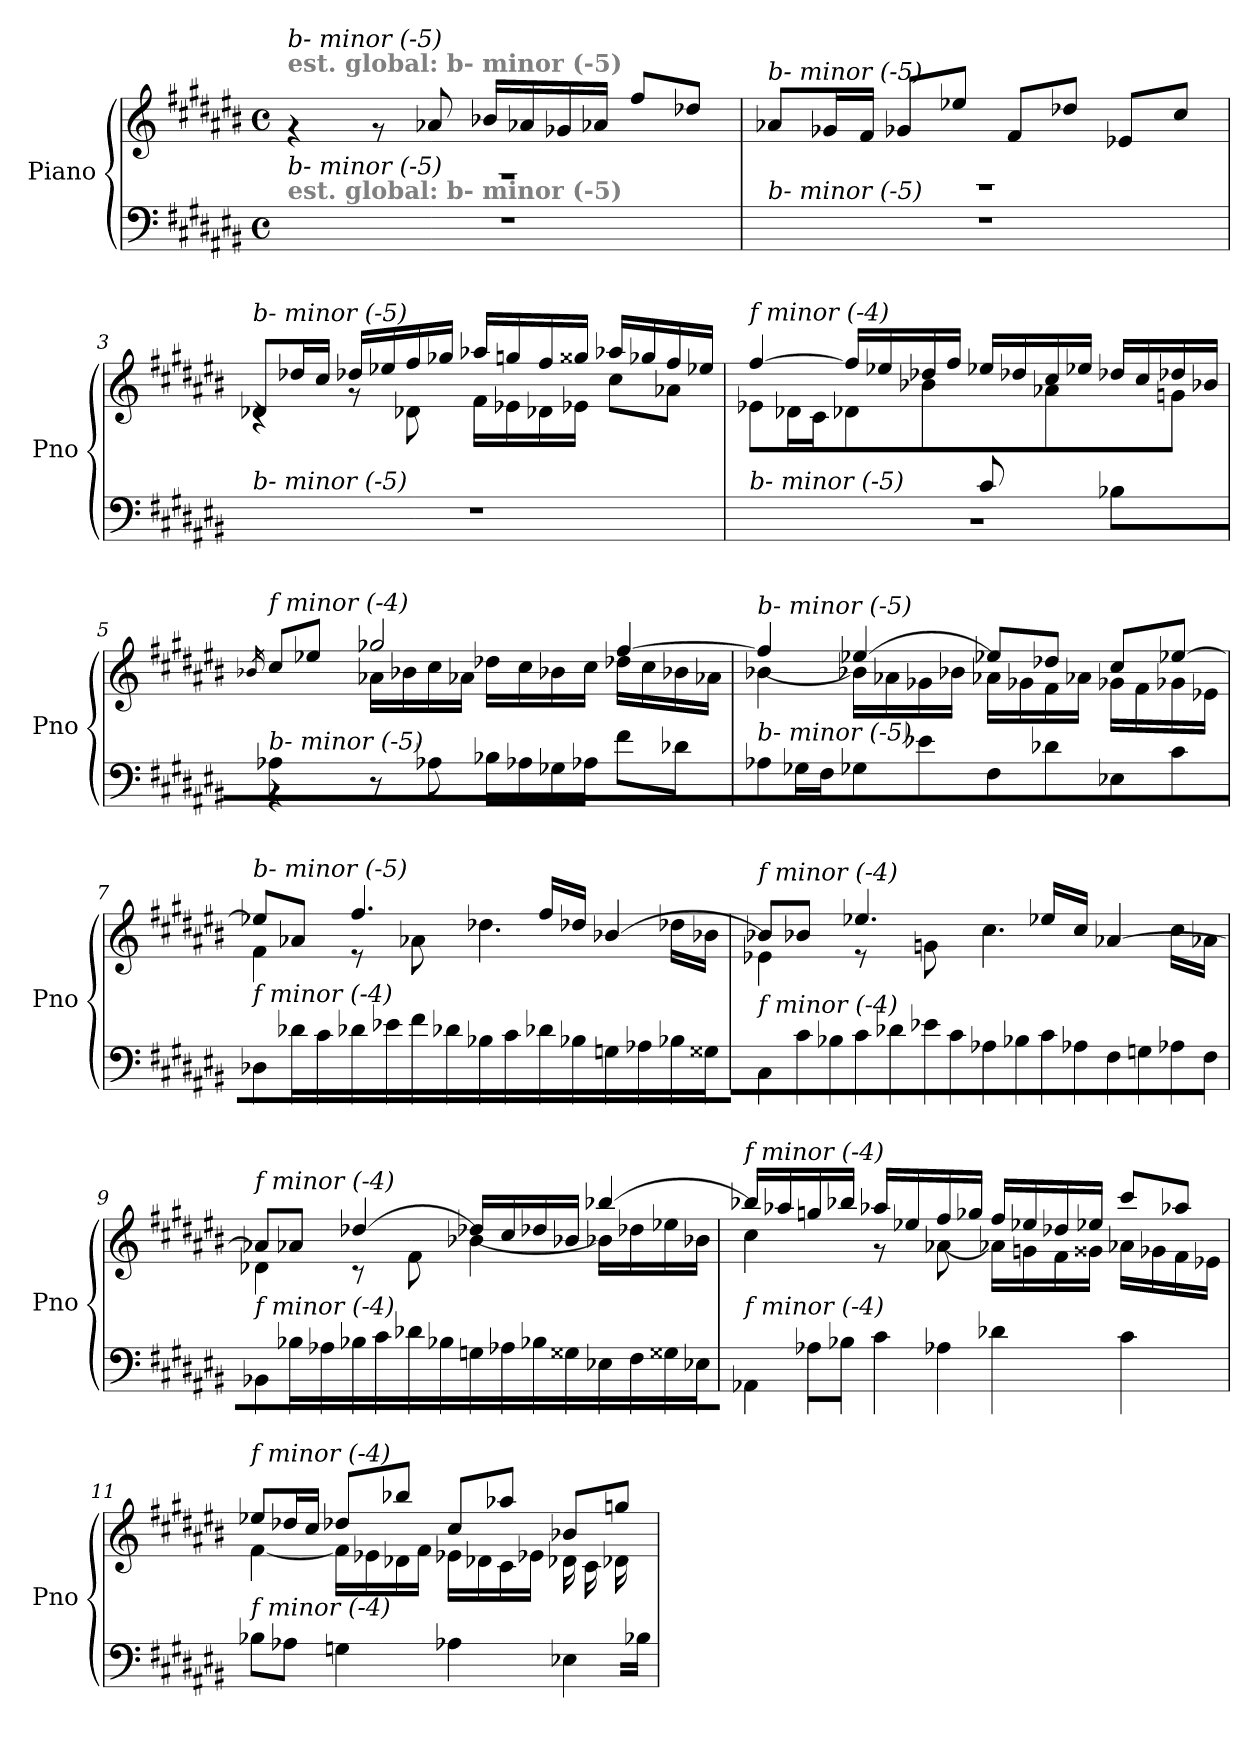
**kern	**kern
*part1	*part1
*staff2	*staff1
*I"Piano	*
*I'Pno	*
*clefF4	*clefG2
*k[f#c#g#d#a#e#b#]	*k[f#c#g#d#a#e#b#]
*M4/4	*M4/4
*met(c)	*met(c)
=1	=1
*	*^
!	!LO:TX:a:B:color=#808080:t=est. global&colon; b- minor (-5)	!
!	!LO:TX:i:t=b- minor (-5)	!
!LO:TX:a:B:color=#808080:t=est. global&colon; b- minor (-5)	!	!
!LO:TX:i:t=b- minor (-5)	!	!
1r	1rF	4rg
.	.	8rg
.	.	8a-Xi/
.	.	16b-Xi/LL
.	.	16a-Xi/
.	.	16g-Xi/
.	.	16a-Xi/JJ
.	.	8ff#i/L
.	.	8dd-Xi/J
=2	=2	=2
!	!LO:TX:i:t=b- minor (-5)	!
!LO:TX:i:t=b- minor (-5)	!	!
1r	1rD	8a-Xi/L
.	.	16g-Xi/L
.	.	16f#i/JJ
.	.	8g-Xi/L
.	.	8ee-Xi/J
.	.	8f#i/L
.	.	8dd-Xi/J
.	.	8e-Xi/L
.	.	8cc#i/J
=3	=3	=3
!	!LO:TX:i:t=b- minor (-5)	!
!LO:TX:i:t=b- minor (-5)	!	!
1r	8d-Xi/L	4rc
.	16dd-Xi/L	.
.	16cc#i/JJ	.
.	16dd-Xi/LL	8rg
.	16ee-Xi/	.
.	16ff#i/	8d-Xi\
.	16gg-Xi/JJ	.
.	16aa-Xi/LL	16f#i\LL
.	16ggni/	16e-Xi\
.	16ff#i/	16d-Xi\
.	16gg##i/JJ	16e-Xi\JJ
.	16aa-Xi/LL	8cc#i\L
.	16gg-Xi/	.
.	16ff#i/	8a-Xi\J
.	16ee-Xi/JJ	.
!!LO:LB:g=z	!!
=4	=4	=4
*^	*	*
!	!	!LO:TX:i:t=f minor (-4)	!
!LO:TX:i:t=b- minor (-5)	!	!	!
2ryy	1r	[4ff#i/	8e-Xi\L
.	.	.	16d-Xi\L
.	.	.	16c#i\JJ
.	.	16ff#i/LL]	8d-Xi\L
.	.	16ee-Xi/	.
.	.	16dd-Xi/	8b-Xi\J
.	.	16ff#i/JJ	.
8c#i/L	.	16ee-Xi/LL	8ryy
.	.	16dd-Xi/	.
8ryy	.	16cc#i/	8a-Xi\J
.	.	16ee-Xi/JJ	.
8B-Xi/L	.	16dd-Xi/LL	8ryy
.	.	16cc#i/	.
8ryy	.	16dd-Xi/	8gni\J
.	.	16b-Xi/JJ	.
=5	=5	=5	=5
.	.	16qb-Xi/	.
!	!	!LO:TX:i:t=f minor (-4)	!
!LO:TX:i:t=b- minor (-5)	!	!	!
8A-Xi/L	4rBB	8cc#i/L	8ryy
2..ryy	.	8ee-Xi/J	16a-Xi\L
.	.	.	16gni\JJ
.	8r	2gg-Xi/	16a-Xi\LL
.	.	.	16b-Xi\
.	8A-Xi\	.	16cc#i\
.	.	.	16a-Xi\JJ
.	16B-Xi\LL	.	16dd-Xi\LL
.	16A-Xi\	.	16cc#i\
.	16G-Xi\	.	16b-Xi\
.	16A-Xi\JJ	.	16cc#i\JJ
.	8f#i\L	[4ff#i/	16dd-Xi\LL
.	.	.	16cc#i\
.	8d-Xi\J	.	16b-Xi\
.	.	.	16a-Xi\JJ
*v	*v	*	*
=6	=6	=6
!	!LO:TX:i:t=b- minor (-5)	!
!LO:TX:i:t=b- minor (-5)	!	!
8A-Xi\L	4ff#i/]	[4b-Xi\
16G-Xi\L	.	.
16F#i\JJ	.	.
8G-Xi\L	[4ee-Xi/	16b-Xi\LL]
.	.	16a-Xi\
8e-Xi\J	.	16g-Xi\
.	.	16b-Xi\JJ
8F#i\L	8ee-Xi/L]	16a-Xi\LL
.	.	16g-Xi\
8d-Xi\J	8dd-Xi/J	16f#i\
.	.	16a-Xi\JJ
8E-Xi\L	8cc#i/L	16g-Xi\LL
.	.	16f#i\
8c#i\J	[8ee-Xi/J	16g-Xi\
.	.	16e-Xi\JJ
!!LO:LB:g=z	!!
=7	=7	=7
!	!LO:TX:i:t=b- minor (-5)	!
!LO:TX:i:t=f minor (-4)	!	!
8D-Xi\L	8ee-Xi/L]	4f#i\
16d-Xi\L	8a-Xi/J	.
16c#i\JJ	.	.
16d-Xi\LL	4.ff#i/	8r
16e-Xi\	.	.
16f#i\	.	8a-Xi\
16d-Xi\JJ	.	.
16B-Xi\LL	.	4.dd-Xi\
16c#i\	.	.
16d-Xi\	16ff#i/LL	.
16B-Xi\JJ	16dd-Xi/JJ	.
16Gni\LL	[4b-Xi/	.
16A-Xi\	.	.
16B-Xi\	.	16dd-Xi\LL
16G##i\JJ	.	16b-Xi\JJ
=8	=8	=8
!	!LO:TX:i:t=f minor (-4)	!
!LO:TX:i:t=f minor (-4)	!	!
8C#i\L	8b-Xi/L]	4e-Xi\
16c#i\L	8b-Xi/J	.
16B-Xi\JJ	.	.
16c#i\LL	4.ee-Xi/	8r
16d-Xi\	.	.
16e-Xi\	.	8gni\
16c#i\JJ	.	.
16A-Xi\LL	.	4.cc#i\
16B-Xi\	.	.
16c#i\	16ee-Xi/LL	.
16A-Xi\JJ	16cc#i/JJ	.
16F#i\LL	[4a-Xi/	.
16Gni\	.	.
16A-Xi\	.	16cc#i\LL
16F#i\JJ	.	16a-Xi\JJ
=9	=9	=9
!	!LO:TX:i:t=f minor (-4)	!
!LO:TX:i:t=f minor (-4)	!	!
8BB-Xi\L	8a-Xi/L]	4d-Xi\
16B-Xi\L	8a-Xi/J	.
16A-Xi\JJ	.	.
16B-Xi\LL	[4dd-Xi/	8r
16c#i\	.	.
16d-Xi\	.	8f#i\
16B-Xi\JJ	.	.
16Gni\LL	16dd-Xi/LL]	[4b-Xi\
16A-Xi\	16cc#i/	.
16B-Xi\	16dd-Xi/	.
16G##i\JJ	16b-Xi/JJ	.
16E-Xi\LL	[4bb-Xi/	16b-Xi\LL]
16F#i\	.	16dd-Xi\
16G##Xi\	.	16ee-Xi\
16E-Xi\JJ	.	16b-Xi\JJ
!!LO:LB:g=z	!!
=10	=10	=10
!	!LO:TX:i:t=f minor (-4)	!
!LO:TX:i:t=f minor (-4)	!	!
8AA-Xi\L	16bb-Xi/LL]	4cc#i\
.	16aa-Xi/	.
16A-Xi\L	16ggni/	.
16B-Xi\JJ	16bb-Xi/JJ	.
8c#i\L	16aa-Xi/LL	8r
.	16ee-Xi/	.
8A-Xi\J	16ff#i/	[8a-Xi\
.	16gg-Xi/JJ	.
4d-Xi\	16ff#i/LL	16a-Xi\LL]
.	16ee-Xi/	16gni\
.	16dd-Xi/	16f#i\
.	16ee-Xi/JJ	16g##i\JJ
4c#i\	8ccc#i/L	16a-Xi\LL
.	.	16g-Xi\
.	8aa-Xi/J	16f#i\
.	.	16e-Xi\JJ
=11	=11	=11
*^	*	*
!	!	!LO:TX:i:t=f minor (-4)	!
!LO:TX:i:t=f minor (-4)	!	!	!
2...ryy	8B-Xi\L	8ee-Xi/L	[4f#i\
.	8A-Xi\J	16dd-Xi/L	.
.	.	16cc#i/JJ	.
.	4Gni\	8dd-Xi/L	16f#i\LL]
.	.	.	16e-Xi\
.	.	8bb-Xi/J	16d-Xi\
.	.	.	16f#i\JJ
.	4A-Xi\	8cc#i/L	16e-Xi\LL
.	.	.	16d-Xi\
.	.	8aa-Xi/J	16c#i\
.	.	.	16e-Xi\JJ
.	4E-Xi\	8b-Xi/L	16d-Xi\LL
.	.	.	16c#i\
.	.	8ggni/J	16d-Xi\
16B-Xi/JJ	.	.	16ryy
*v	*v	*	*
*	*v	*v
=	=
*-	*-
